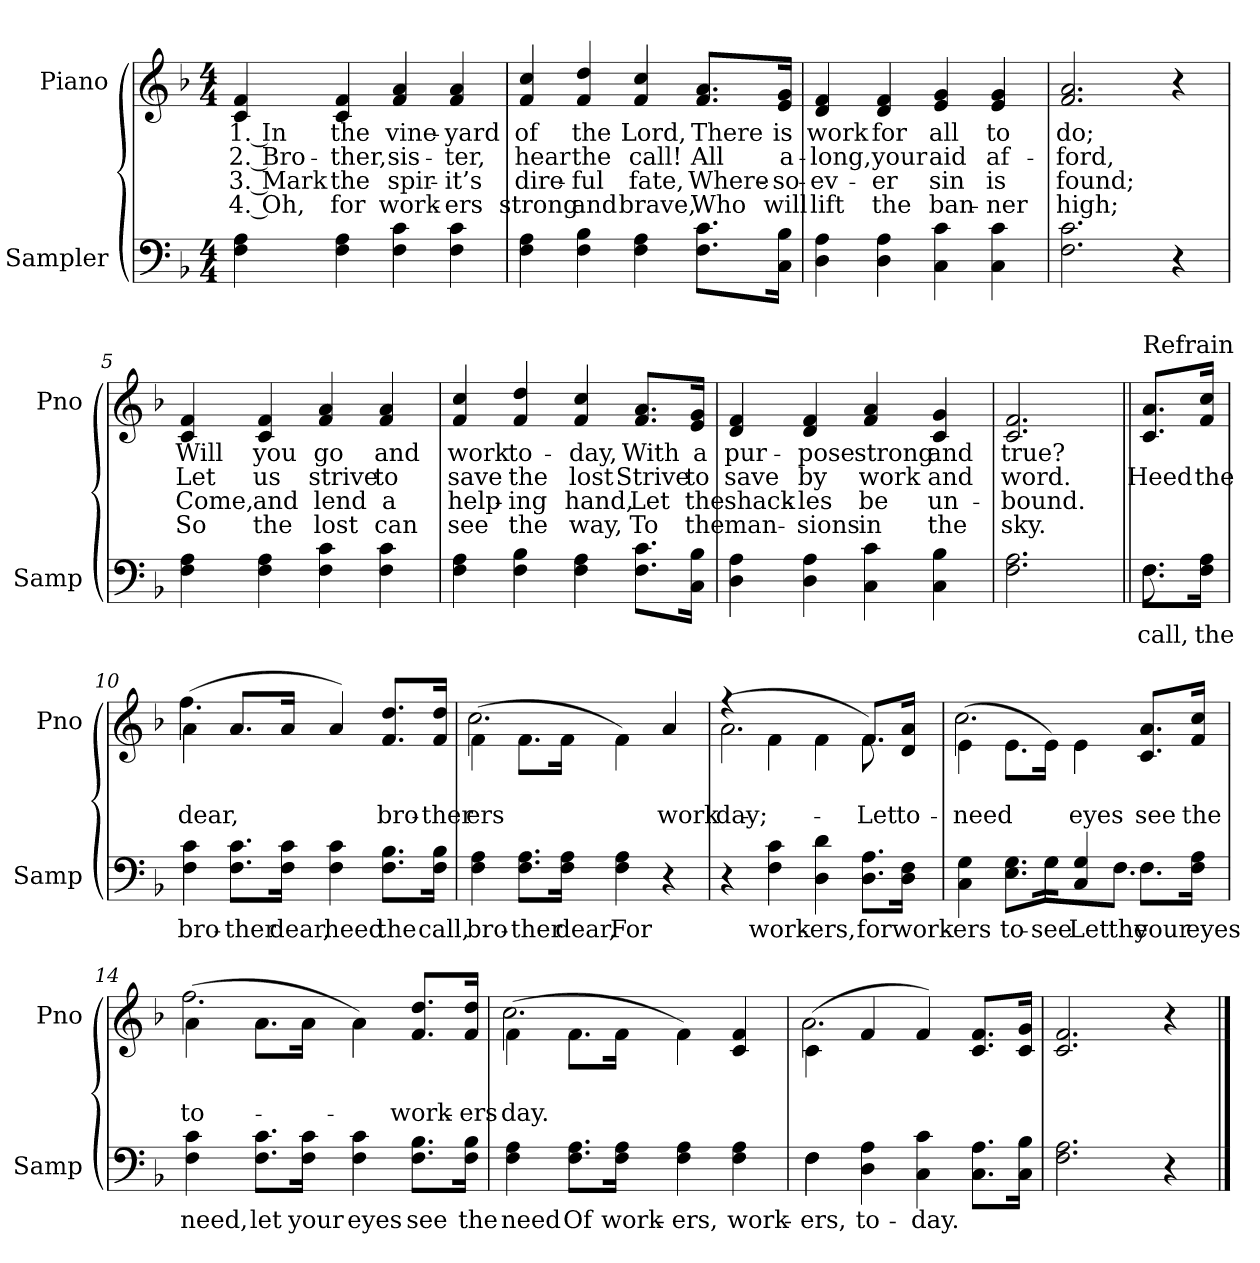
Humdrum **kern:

**kern	**text	**kern	**text	**text	**text	**text
*part2	*part2	*part1	*part1	*part1	*part1	*part1
*staff2	*staff2	*staff1	*staff1	*staff1	*staff1	*staff1
*I"Sampler	*	*I"Piano	*	*	*	*
*I'Samp	*	*I'Pno	*	*	*	*
*clefF4	*	*clefG2	*	*	*	*
*k[b-]	*	*k[b-]	*	*	*	*
*F:	*	*F:	*	*	*	*
*M4/4	*	*M4/4	*	*	*	*
=1	=1	=1	=1	=1	=1	=1
4F 4A	.	4c 4f	1. In	2. Bro-	3. Mark	4. Oh,
4F 4A	.	4c 4f	the	-ther,	the	for
4F 4c	.	4f 4a	vine-	sis-	spir-	work-
4F 4c	.	4f 4a	-yard	-ter,	-it’s	-ers
=2	=2	=2	=2	=2	=2	=2
4F 4A	.	4f 4cc	of	hear	dire-	strong
4F 4B-	.	4f 4dd	the	the	-ful	and
4F 4A	.	4f 4cc	Lord,	call!	fate,	brave,
8.F\ 8.c\L	.	8.f/ 8.a/L	There	All	Where-	Who
16C\ 16B-\Jk	.	16e/ 16g/Jk	is	a-	-so-	will
=3	=3	=3	=3	=3	=3	=3
4D 4A	.	4d 4f	work	-long,	-ev-	lift
4D 4A	.	4d 4f	for	your	-er	the
4C 4c	.	4e 4g	all	aid	sin	ban-
4C 4c	.	4e 4g	to	af-	is	-ner
=4	=4	=4	=4	=4	=4	=4
2.F 2.c	.	2.f 2.a	do;	-ford,	found;	high;
4r	.	4r	.	.	.	.
=5	=5	=5	=5	=5	=5	=5
4F 4A	.	4c 4f	Will	Let	Come,	So
4F 4A	.	4c 4f	you	us	and	the
4F 4c	.	4f 4a	go	strive	lend	lost
4F 4c	.	4f 4a	and	to	a	can
=6	=6	=6	=6	=6	=6	=6
4F 4A	.	4f 4cc	work	save	help-	see
4F 4B-	.	4f 4dd	to-	the	-ing	the
4F 4A	.	4f 4cc	-day,	lost	hand,	way,
8.F\ 8.c\L	.	8.f/ 8.a/L	With	Strive	Let	To
16C\ 16B-\Jk	.	16e/ 16g/Jk	a	to	the	the
=7	=7	=7	=7	=7	=7	=7
4D 4A	.	4d 4f	pur-	save	shack-	man-
4D 4A	.	4d 4f	-pose	by	-les	-sions
4C 4c	.	4f 4a	strong	work	be	in
4C 4B-	.	4c 4g	and	and	un-	the
=8	=8	=8	=8	=8	=8	=8
2.F 2.A	.	2.c 2.f	true?	word.	-bound.	sky.
=9||	=9||	=9||	=9||	=9||	=9||	=9||
*^	*	*	*	*	*	*
!	!	!	!LO:TX:t=Refrain	!	!	!	!
8.F\L	8.F	call,	8.c/ 8.a/L	.	Heed	.	.
16F\ 16A\Jk	16ryy	the	16f/ 16cc/Jk	.	the	.	.
*v	*v	*	*	*	*	*	*
=10	=10	=10	=10	=10	=10	=10
*	*	*^	*	*	*	*
4F 4c	bro-	(4a\	4.ff	.	dear,	.	.
8.F\ 8.c\L	-ther	8.a/L	.	.	.	.	.
.	.	.	2ryy	.	.	.	.
16F\ 16c\Jk	dear,	16a/Jk	.	.	.	.	.
4F 4c	heed	4a)	.	.	.	.	.
8.F\ 8.B-\L	the	8.f/ 8.dd/L	.	.	bro-	.	.
.	.	.	8ryy	.	.	.	.
16F\ 16B-\Jk	call,	16f/ 16dd/Jk	.	.	-ther	.	.
=11	=11	=11	=11	=11	=11	=11	=11
4F 4A	bro-	(4f\	2.cc	.	-ers	.	.
8.F\ 8.A\L	-ther	8.f\L	.	.	.	.	.
16F\ 16A\Jk	dear,	16f\Jk	.	.	.	.	.
4F 4A	For	4f\)	.	.	.	.	.
4r	.	4a	4ryy	.	work-	.	.
=12	=12	=12	=12	=12	=12	=12	=12
4r	.	(4r	2.a	.	-day;	.	.
4F 4c	work-	4f\	.	.	.	.	.
4D 4d	-ers,	4f\	.	.	.	.	.
8.D\ 8.A\L	for	8.f/L)	8.f	.	Let	.	.
16D\ 16F\Jk	work-	16d/ 16a/Jk	16ryy	.	to-	.	.
=13	=13	=13	=13	=13	=13	=13	=13
*^	*	*	*	*	*	*	*
4C 4G	4..ryy	-ers	(4e\	2.cc	.	need	.	.
8.E\ 8.G\L	.	to-	8.e\L	.	.	.	.	.
16G\Jk	16G\KL	see	16e\Jk)	.	.	.	.	.
4C 4G	8.ryy	Let	4e\	.	.	eyes	.	.
.	8.F\J	the	.	.	.	.	.	.
8.F\L	.	your	8.c/ 8.a/L	4ryy	.	see	.	.
.	8ryy	.	.	.	.	.	.	.
16F\ 16A\Jk	.	eyes	16f/ 16cc/Jk	.	.	the	.	.
*v	*v	*	*	*	*	*	*	*
=14	=14	=14	=14	=14	=14	=14	=14
4F 4c	need,	(4a\	2.ff	.	to-	.	.
8.F\ 8.c\L	let	8.a\L	.	.	.	.	.
16F\ 16c\Jk	your	16a\Jk	.	.	.	.	.
4F 4c	eyes	4a\)	.	.	.	.	.
8.F\ 8.B-\L	see	8.f/ 8.dd/L	4ryy	.	work-	.	.
16F\ 16B-\Jk	the	16f/ 16dd/Jk	.	.	-ers	.	.
=15	=15	=15	=15	=15	=15	=15	=15
4F 4A	need	(4f\	2.cc	.	-day.	.	.
8.F\ 8.A\L	Of	8.f\L	.	.	.	.	.
16F\ 16A\Jk	work-	16f\Jk	.	.	.	.	.
4F 4A	-ers,	4f\)	.	.	.	.	.
4F 4A	work-	4c 4f	4ryy	.	.	.	.
=16	=16	=16	=16	=16	=16	=16	=16
*^	*	*	*	*	*	*	*
4F\	4F	-ers,	(4c\	2.a	.	.	.	.
4D 4A	2.ryy	to-	4f	.	.	.	.	.
4C 4c	.	-day.	4f)	.	.	.	.	.
8.C\ 8.A\L	.	.	8.c/ 8.f/L	4ryy	.	.	.	.
16C\ 16B-\Jk	.	.	16c/ 16g/Jk	.	.	.	.	.
*v	*v	*	*	*	*	*	*	*
*	*	*v	*v	*	*	*	*
=17	=17	=17	=17	=17	=17	=17
2.F 2.A	.	2.c 2.f	.	.	.	.
4r	.	4r	.	.	.	.
==	==	==	==	==	==	==
*-	*-	*-	*-	*-	*-	*-
